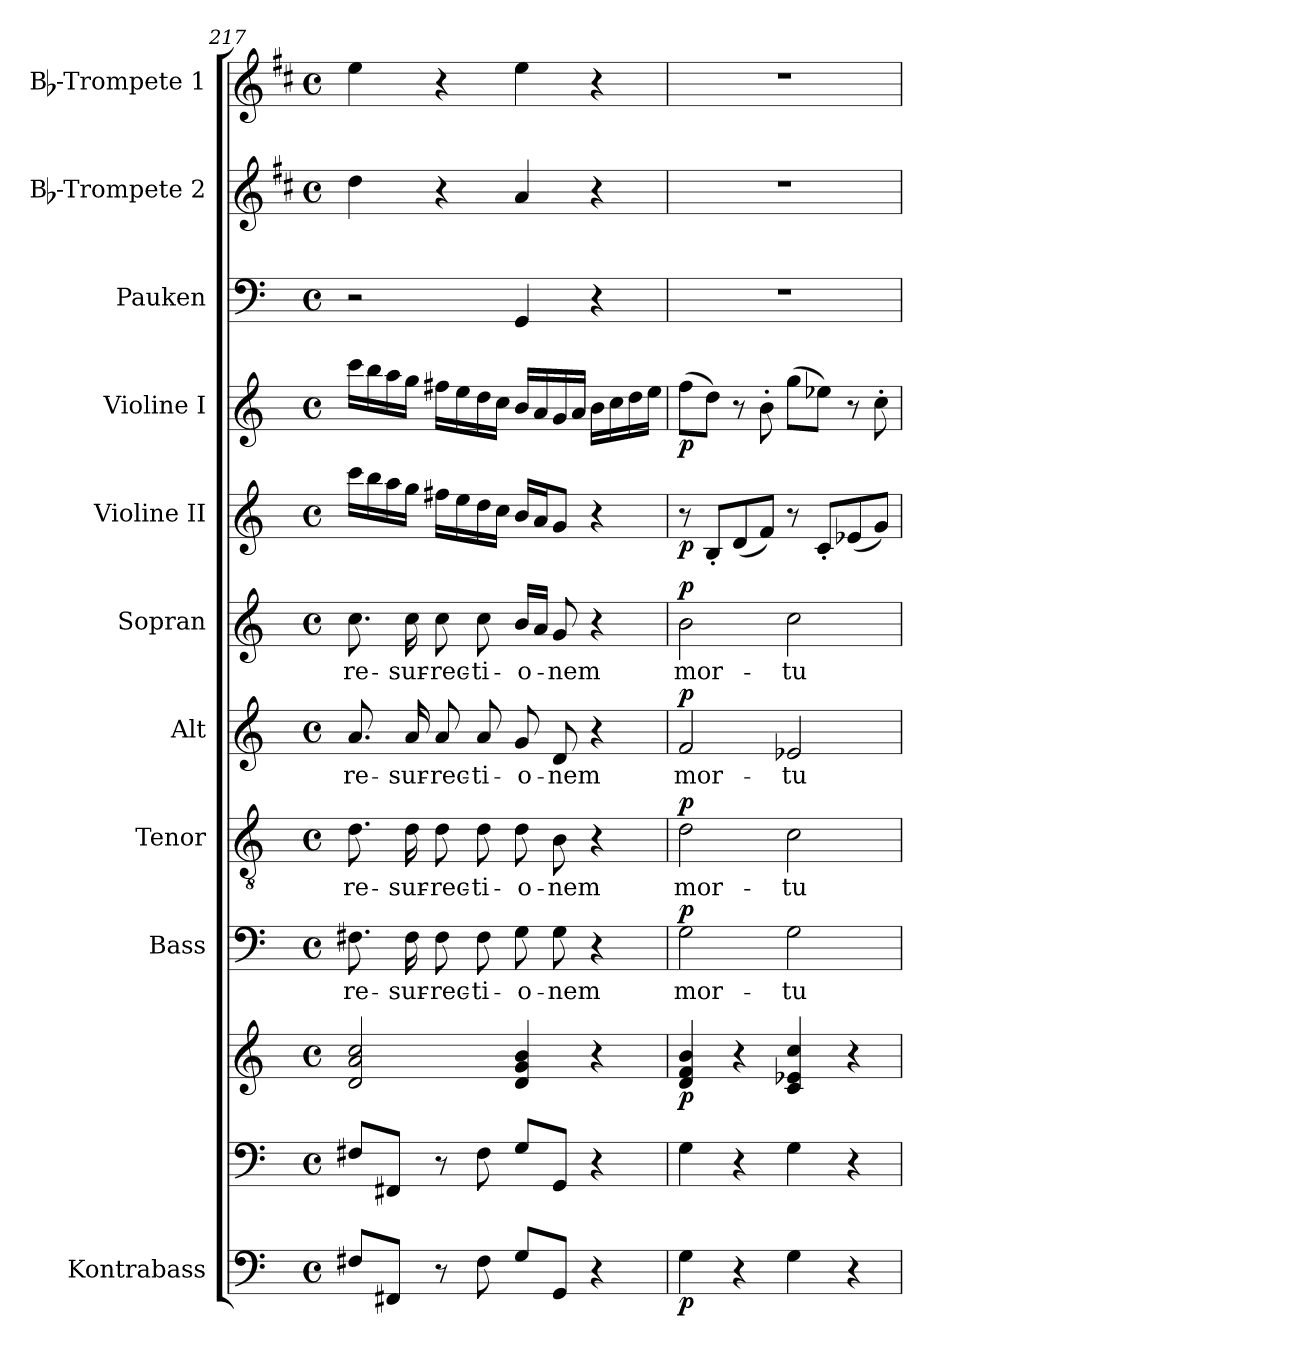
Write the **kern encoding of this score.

**kern	**dynam	**kern	**kern	**dynam	**kern	**text	**dynam	**kern	**text	**dynam	**kern	**text	**dynam	**kern	**text	**dynam	**kern	**dynam	**kern	**dynam	**kern	**kern	**kern
*part11	*part11	*part10	*part10	*part10	*part9	*part9	*part9	*part8	*part8	*part8	*part7	*part7	*part7	*part6	*part6	*part6	*part5	*part5	*part4	*part4	*part3	*part2	*part1
*staff12	*staff12	*staff11	*staff10	*staff10/11	*staff9	*staff9	*staff9	*staff8	*staff8	*staff8	*staff7	*staff7	*staff7	*staff6	*staff6	*staff6	*staff5	*staff5	*staff4	*staff4	*staff3	*staff2	*staff1
*I"Kontrabass	*	*	*	*	*I"Bass	*	*	*I"Tenor	*	*	*I"Alt	*	*	*I"Sopran	*	*	*I"Violine II	*	*I"Violine I	*	*I"Pauken	*I"Bb-Trompete 2	*I"Bb-Trompete 1
*I'Kb.	*	*	*	*	*I'B.	*	*	*I'T.	*	*	*I'A.	*	*	*I'S.	*	*	*I'Vl. II	*	*I'Vl. I	*	*I'Pk.	*I'Bb Trp. 2	*I'Bb Trp. 1
!!LO:PB:g=z
*clefF4	*	*clefF4	*clefG2	*	*clefF4	*	*	*clefGv2	*	*	*clefG2	*	*	*clefG2	*	*	*clefG2	*	*clefG2	*	*clefF4	*clefG2	*clefG2
*ITrd7c12	*	*	*	*	*	*	*	*	*	*	*	*	*	*	*	*	*	*	*	*	*	*ITrd1c2	*ITrd1c2
*k[]	*	*k[]	*k[]	*	*k[]	*	*	*k[]	*	*	*k[]	*	*	*k[]	*	*	*k[]	*	*k[]	*	*k[]	*k[]	*k[]
*C:	*	*C:	*C:	*	*C:	*	*	*C:	*	*	*C:	*	*	*C:	*	*	*C:	*	*C:	*	*C:	*C:	*C:
*M4/4	*	*M4/4	*M4/4	*	*M4/4	*	*	*M4/4	*	*	*M4/4	*	*	*M4/4	*	*	*M4/4	*	*M4/4	*	*M4/4	*M4/4	*M4/4
*met(c)	*	*met(c)	*met(c)	*	*met(c)	*	*	*met(c)	*	*	*met(c)	*	*	*met(c)	*	*	*met(c)	*	*met(c)	*	*met(c)	*met(c)	*met(c)
=217	=217	=217	=217	=217	=217	=217	=217	=217	=217	=217	=217	=217	=217	=217	=217	=217	=217	=217	=217	=217	=217	=217	=217
!	!	!	!	!	!	!LO:LY:b	!	!	!LO:LY:b	!	!	!LO:LY:b	!	!	!LO:LY:b	!	!	!	!	!	!	!	!
8FF#X/L	.	8F#X/L	2d/ 2a/ 2cc/	.	8.F#X\	re-	.	8.d\	re-	.	8.a/	re-	.	8.cc\	re-	.	16ccc\LL	.	16ccc\LL	.	2r	4cc\	4dd\
.	.	.	.	.	.	.	.	.	.	.	.	.	.	.	.	.	16bb\	.	16bb\	.	.	.	.
8FFF#X/J	.	8FF#X/J	.	.	.	.	.	.	.	.	.	.	.	.	.	.	16aa\	.	16aa\	.	.	.	.
!	!	!	!	!	!	!LO:LY:b	!	!	!LO:LY:b	!	!	!LO:LY:b	!	!	!LO:LY:b	!	!	!	!	!	!	!	!
.	.	.	.	.	16F#\	-sur-	.	16d\	-sur-	.	16a/	-sur-	.	16cc\	-sur-	.	16gg\JJ	.	16gg\JJ	.	.	.	.
!	!	!	!	!	!	!LO:LY:b	!	!	!LO:LY:b	!	!	!LO:LY:b	!	!	!LO:LY:b	!	!	!	!	!	!	!	!
8r	.	8r	.	.	8F#\	-rec-	.	8d\	-rec-	.	8a/	-rec-	.	8cc\	-rec-	.	16ff#X\LL	.	16ff#X\LL	.	.	4r	4r
.	.	.	.	.	.	.	.	.	.	.	.	.	.	.	.	.	16ee\	.	16ee\	.	.	.	.
!	!	!	!	!	!	!LO:LY:b	!	!	!LO:LY:b	!	!	!LO:LY:b	!	!	!LO:LY:b	!	!	!	!	!	!	!	!
8FF#\	.	8F#\	.	.	8F#\	-ti-	.	8d\	-ti-	.	8a/	-ti-	.	8cc\	-ti-	.	16dd\	.	16dd\	.	.	.	.
.	.	.	.	.	.	.	.	.	.	.	.	.	.	.	.	.	16cc\JJ	.	16cc\JJ	.	.	.	.
!	!	!	!	!	!	!LO:LY:b	!	!	!LO:LY:b	!	!	!LO:LY:b	!	!	!LO:LY:b	!	!	!	!	!	!	!	!
8GG/L	.	8G/L	4d/ 4g/ 4b/	.	8G\	-o-	.	8d\	-o-	.	8g/	-o-	.	16b/LL	-o-	.	16b/LL	.	16b/LL	.	4GG/	4g/	4dd\
.	.	.	.	.	.	.	.	.	.	.	.	.	.	16a/JJ	.	.	16a/J	.	16a/	.	.	.	.
!	!	!	!	!	!	!LO:LY:b	!	!	!LO:LY:b	!	!	!LO:LY:b	!	!	!LO:LY:b	!	!	!	!	!	!	!	!
8GGG/J	.	8GG/J	.	.	8G\	-nem	.	8B\	-nem	.	8d/	-nem	.	8g/	-nem	.	8g/J	.	16g/	.	.	.	.
.	.	.	.	.	.	.	.	.	.	.	.	.	.	.	.	.	.	.	16a/JJ	.	.	.	.
4r	.	4r	4r	.	4r	.	.	4r	.	.	4r	.	.	4r	.	.	4r	.	16b\LL	.	4r	4r	4r
.	.	.	.	.	.	.	.	.	.	.	.	.	.	.	.	.	.	.	16cc\	.	.	.	.
.	.	.	.	.	.	.	.	.	.	.	.	.	.	.	.	.	.	.	16dd\	.	.	.	.
.	.	.	.	.	.	.	.	.	.	.	.	.	.	.	.	.	.	.	16ee\JJ	.	.	.	.
=218	=218	=218	=218	=218	=218	=218	=218	=218	=218	=218	=218	=218	=218	=218	=218	=218	=218	=218	=218	=218	=218	=218	=218
!	!LO:DY:b	!	!	!LO:DY:b	!	!LO:LY:b	!LO:DY:a	!	!LO:LY:b	!LO:DY:a	!	!LO:LY:b	!LO:DY:a	!	!LO:LY:b	!LO:DY:a	!	!LO:DY:b	!	!LO:DY:b	!	!	!
4GG\	p	4G\	4d/ 4f/ 4b/	p	2G\	mor-	p	2d\	mor-	p	2f/	mor-	p	2b\	mor-	p	8r	p	(>8ff\L	p	1r	1r	1r
.	.	.	.	.	.	.	.	.	.	.	.	.	.	.	.	.	8B'</L	.	8dd\J)	.	.	.	.
4r	.	4r	4r	.	.	.	.	.	.	.	.	.	.	.	.	.	(<8d/	.	8r	.	.	.	.
.	.	.	.	.	.	.	.	.	.	.	.	.	.	.	.	.	8f/J)	.	8b'>\	.	.	.	.
!	!	!	!	!	!	!LO:LY:b	!	!	!LO:LY:b	!	!	!LO:LY:b	!	!	!LO:LY:b	!	!	!	!	!	!	!	!
4GG\	.	4G\	4c/ 4e-X/ 4cc/	.	2G\	-tu-	.	2c\	-tu-	.	2e-X/	-tu-	.	2cc\	-tu-	.	8r	.	(>8gg\L	.	.	.	.
.	.	.	.	.	.	.	.	.	.	.	.	.	.	.	.	.	8c'</L	.	8ee-X\J)	.	.	.	.
4r	.	4r	4r	.	.	.	.	.	.	.	.	.	.	.	.	.	(<8e-X/	.	8r	.	.	.	.
.	.	.	.	.	.	.	.	.	.	.	.	.	.	.	.	.	8g/J)	.	8cc'>\	.	.	.	.
=	=	=	=	=	=	=	=	=	=	=	=	=	=	=	=	=	=	=	=	=	=	=	=
*-	*-	*-	*-	*-	*-	*-	*-	*-	*-	*-	*-	*-	*-	*-	*-	*-	*-	*-	*-	*-	*-	*-	*-
